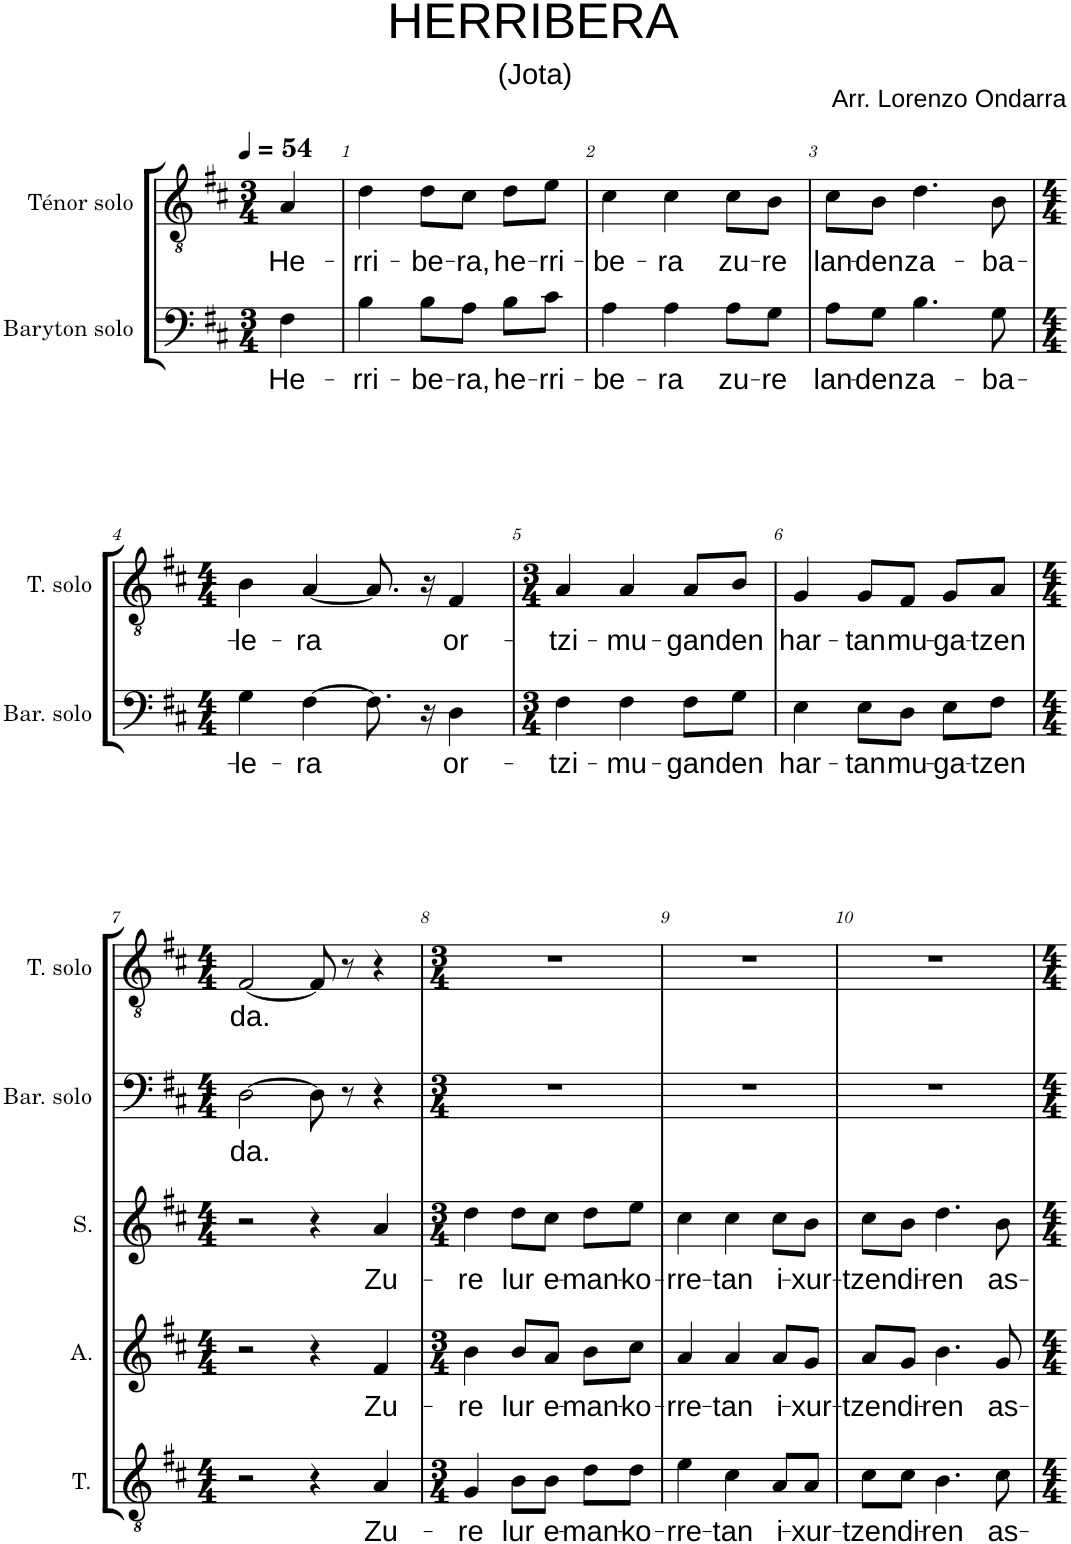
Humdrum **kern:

**kern	**text	**kern	**text	**kern	**text	**kern	**text	**kern	**text
*part5	*part5	*part4	*part4	*part3	*part3	*part2	*part2	*part1	*part1
*staff5	*staff5	*staff4	*staff4	*staff3	*staff3	*staff2	*staff2	*staff1	*staff1
*I"Ténor	*	*I"Alto	*	*I"Soprano	*	*I"Baryton solo	*	*I"Ténor solo	*
*I'T.	*	*I'A.	*	*I'S.	*	*I'Bar. solo	*	*I'T. solo	*
*stria5	*	*stria5	*	*stria5	*	*	*	*	*
*clefGv2	*	*clefG2	*	*clefG2	*	*clefF4	*	*clefGv2	*
*k[f#c#]	*	*k[f#c#]	*	*k[f#c#]	*	*k[f#c#]	*	*k[f#c#]	*
*M3/4	*	*M3/4	*	*M3/4	*	*M3/4	*	*M3/4	*
*MM54	*	*MM54	*	*MM54	*	*MM54	*	*MM54	*
=	=	=	=	=	=	=	=	=	=
!	!	!	!	!	!	!	!LO:LY:b	!	!LO:LY:b
4r	.	4r	.	4r	.	4F#\	He-	4A/	He-
=1	=1	=1	=1	=1	=1	=1	=1	=1	=1
!	!	!	!	!	!	!	!LO:LY:b	!	!LO:LY:b
2.r	.	2.r	.	2.r	.	4B\	-rri-	4d\	-rri-
!	!	!	!	!	!	!	!LO:LY:b	!	!LO:LY:b
.	.	.	.	.	.	8B\L	-be-	8d\L	-be-
!	!	!	!	!	!	!	!LO:LY:b	!	!LO:LY:b
.	.	.	.	.	.	8A\J	-ra,	8c#\J	-ra,
!	!	!	!	!	!	!	!LO:LY:b	!	!LO:LY:b
.	.	.	.	.	.	8B\L	he-	8d\L	he-
!	!	!	!	!	!	!	!LO:LY:b	!	!LO:LY:b
.	.	.	.	.	.	8c#\J	-rri-	8e\J	-rri-
=2	=2	=2	=2	=2	=2	=2	=2	=2	=2
!	!	!	!	!	!	!	!LO:LY:b	!	!LO:LY:b
2.r	.	2.r	.	2.r	.	4A\	-be-	4c#\	-be-
!	!	!	!	!	!	!	!LO:LY:b	!	!LO:LY:b
.	.	.	.	.	.	4A\	-ra	4c#\	-ra
!	!	!	!	!	!	!	!LO:LY:b	!	!LO:LY:b
.	.	.	.	.	.	8A\L	zu-	8c#\L	zu-
!	!	!	!	!	!	!	!LO:LY:b	!	!LO:LY:b
.	.	.	.	.	.	8G\J	-re	8B\J	-re
=3	=3	=3	=3	=3	=3	=3	=3	=3	=3
!	!	!	!	!	!	!	!LO:LY:b	!	!LO:LY:b
2.r	.	2.r	.	2.r	.	8A\L	lan-	8c#\L	lan-
!	!	!	!	!	!	!	!LO:LY:b	!	!LO:LY:b
.	.	.	.	.	.	8G\J	-den	8B\J	-den
!	!	!	!	!	!	!	!LO:LY:b	!	!LO:LY:b
.	.	.	.	.	.	4.B\	za-	4.d\	za-
!	!	!	!	!	!	!	!LO:LY:b	!	!LO:LY:b
.	.	.	.	.	.	8G\	-ba-	8B\	-ba-
!!LO:LB:g=z
=4	=4	=4	=4	=4	=4	=4	=4	=4	=4
*M4/4	*	*M4/4	*	*M4/4	*	*M4/4	*	*M4/4	*
!	!	!	!	!	!	!	!LO:LY:b	!	!LO:LY:b
1r	.	1r	.	1r	.	4G\	-le-	4B\	-le-
!	!	!	!	!	!	!	!LO:LY:b	!	!LO:LY:b
.	.	.	.	.	.	[4F#\	-ra	[4A/	-ra
.	.	.	.	.	.	8.F#\]	.	8.A/]	.
.	.	.	.	.	.	16r	.	16r	.
!	!	!	!	!	!	!	!LO:LY:b	!	!LO:LY:b
.	.	.	.	.	.	4D\	or-	4F#/	or-
=5	=5	=5	=5	=5	=5	=5	=5	=5	=5
*M3/4	*	*M3/4	*	*M3/4	*	*M3/4	*	*M3/4	*
!	!	!	!	!	!	!	!LO:LY:b	!	!LO:LY:b
2.r	.	2.r	.	2.r	.	4F#\	-tzi-	4A/	-tzi-
!	!	!	!	!	!	!	!LO:LY:b	!	!LO:LY:b
.	.	.	.	.	.	4F#\	-mu-	4A/	-mu-
!	!	!	!	!	!	!	!LO:LY:b	!	!LO:LY:b
.	.	.	.	.	.	8F#\L	-gan	8A/L	-gan
!	!	!	!	!	!	!	!LO:LY:b	!	!LO:LY:b
.	.	.	.	.	.	8G\J	den	8B/J	den
=6	=6	=6	=6	=6	=6	=6	=6	=6	=6
!	!	!	!	!	!	!	!LO:LY:b	!	!LO:LY:b
2.r	.	2.r	.	2.r	.	4E\	har-	4G/	har-
!	!	!	!	!	!	!	!LO:LY:b	!	!LO:LY:b
.	.	.	.	.	.	8E\L	-tan	8G/L	-tan
!	!	!	!	!	!	!	!LO:LY:b	!	!LO:LY:b
.	.	.	.	.	.	8D\J	mu-	8F#/J	mu-
!	!	!	!	!	!	!	!LO:LY:b	!	!LO:LY:b
.	.	.	.	.	.	8E\L	-ga-	8G/L	-ga-
!	!	!	!	!	!	!	!LO:LY:b	!	!LO:LY:b
.	.	.	.	.	.	8F#\J	-tzen	8A/J	-tzen
!!LO:LB:g=z
=7	=7	=7	=7	=7	=7	=7	=7	=7	=7
*M4/4	*	*M4/4	*	*M4/4	*	*M4/4	*	*M4/4	*
!	!	!	!	!	!	!	!LO:LY:b	!	!LO:LY:b
2r	.	2r	.	2r	.	[2D\	da.	[2F#/	da.
4r	.	4r	.	4r	.	8D\]	.	8F#/]	.
.	.	.	.	.	.	8r	.	8r	.
!	!LO:LY:b	!	!LO:LY:b	!	!LO:LY:b	!	!	!	!
4A/	Zu-	4f#/	Zu-	4a/	Zu-	4r	.	4r	.
=8	=8	=8	=8	=8	=8	=8	=8	=8	=8
*M3/4	*	*M3/4	*	*M3/4	*	*M3/4	*	*M3/4	*
!	!LO:LY:b	!	!LO:LY:b	!	!LO:LY:b	!	!	!	!
4G/	-re	4b\	-re	4dd\	-re	2.r	.	2.r	.
!	!LO:LY:b	!	!LO:LY:b	!	!LO:LY:b	!	!	!	!
8B\L	lur	8b/L	lur	8dd\L	lur	.	.	.	.
!	!LO:LY:b	!	!LO:LY:b	!	!LO:LY:b	!	!	!	!
8B\J	e-	8a/J	e-	8cc#\J	e-	.	.	.	.
!	!LO:LY:b	!	!LO:LY:b	!	!LO:LY:b	!	!	!	!
8d\L	-man-	8b\L	-man-	8dd\L	-man-	.	.	.	.
!	!LO:LY:b	!	!LO:LY:b	!	!LO:LY:b	!	!	!	!
8d\J	-ko-	8cc#\J	-ko-	8ee\J	-ko-	.	.	.	.
=9	=9	=9	=9	=9	=9	=9	=9	=9	=9
!	!LO:LY:b	!	!LO:LY:b	!	!LO:LY:b	!	!	!	!
4e\	-rre-	4a/	-rre-	4cc#\	-rre-	2.r	.	2.r	.
!	!LO:LY:b	!	!LO:LY:b	!	!LO:LY:b	!	!	!	!
4c#\	-tan	4a/	-tan	4cc#\	-tan	.	.	.	.
!	!LO:LY:b	!	!LO:LY:b	!	!LO:LY:b	!	!	!	!
8A/L	i-	8a/L	i-	8cc#\L	i-	.	.	.	.
!	!LO:LY:b	!	!LO:LY:b	!	!LO:LY:b	!	!	!	!
8A/J	-xur-	8g/J	-xur-	8b\J	-xur-	.	.	.	.
=10	=10	=10	=10	=10	=10	=10	=10	=10	=10
!	!LO:LY:b	!	!LO:LY:b	!	!LO:LY:b	!	!	!	!
8c#\L	-tzen	8a/L	-tzen	8cc#\L	-tzen	2.r	.	2.r	.
!	!LO:LY:b	!	!LO:LY:b	!	!LO:LY:b	!	!	!	!
8c#\J	di-	8g/J	di-	8b\J	di-	.	.	.	.
!	!LO:LY:b	!	!LO:LY:b	!	!LO:LY:b	!	!	!	!
4.B\	-ren	4.b\	-ren	4.dd\	-ren	.	.	.	.
!	!LO:LY:b	!	!LO:LY:b	!	!LO:LY:b	!	!	!	!
8c#\	as-	8g/	as-	8b\	as-	.	.	.	.
=	=	=	=	=	=	=	=	=	=
*-	*-	*-	*-	*-	*-	*-	*-	*-	*-
